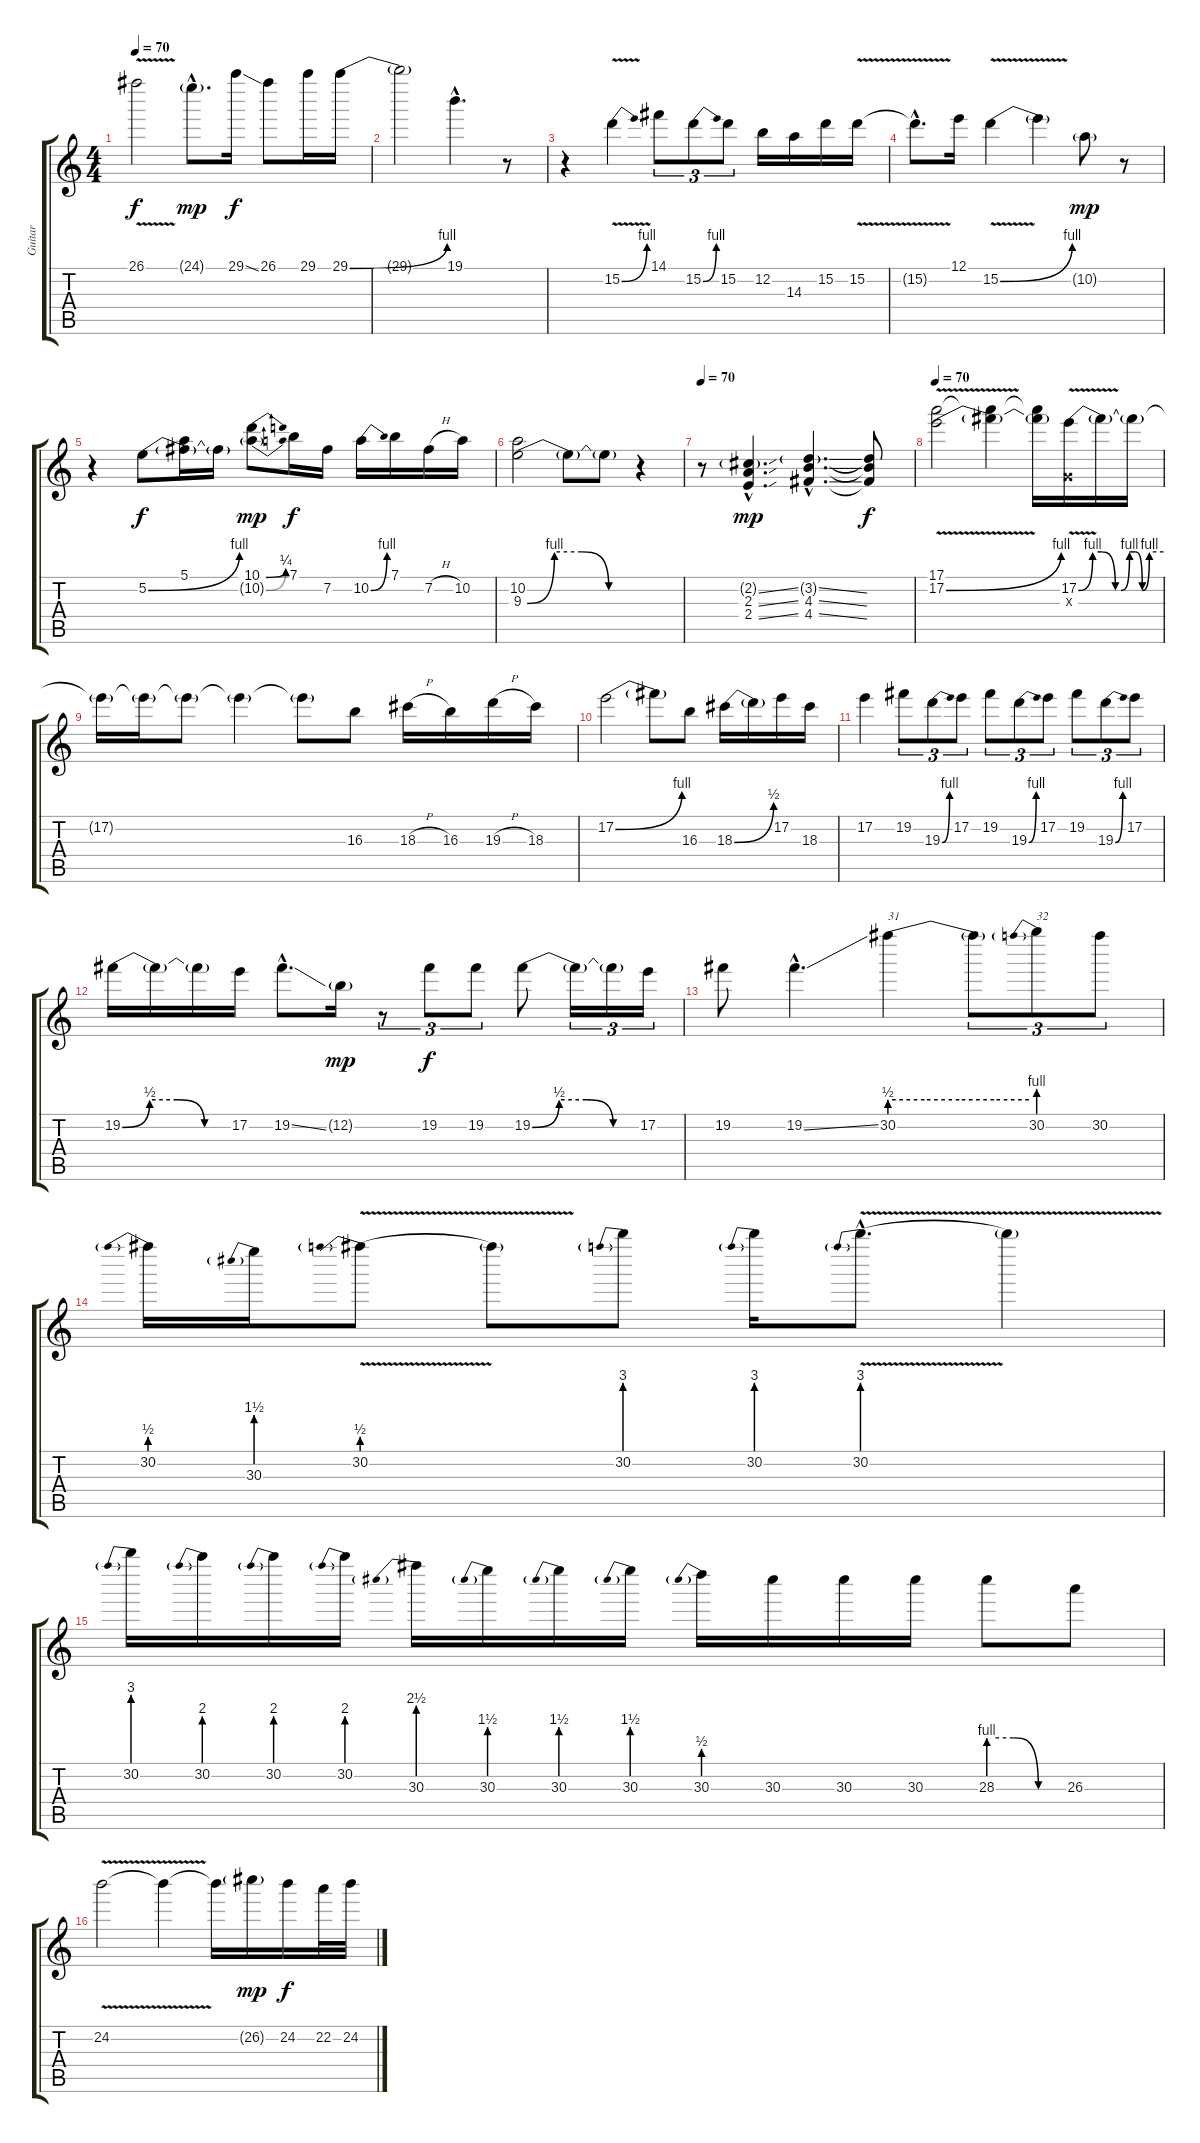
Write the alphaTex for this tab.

\track ("Guitar" "Guitar") {instrument distortionguitar}
\staff {score tabs}
\tuning (E4 B3 G3 D3 A2 E2) {hide}
\ts (4 4)
\tempo 70
\clef g2
\ks c
26.1{v}.2{dy f} 24.1{g hac}.8{d dy mp} 29.1{ss}.16{dy f} 26.1.8 29.1.16 29.1{be (bend 0 0 60 4)}.16 |
29.1{t}.2 19.1{hac}.4{d} r.8 |
r.4 15.2{be (bend 0 0 60 4) v}.4 14.1.8{tu (3 2)} 15.2{be (bend 0 0 60 4)}.8{tu (3 2)} 15.2.8{tu (3 2)} 12.2.16 14.3.16 15.2.16 15.2{v}.16 |
15.2{hac t}.8{d} 12.1.16 15.2{be (bend 0 0 60 4) v}.4 15.2{t}.4 10.2{g}.8{dy mp} r.8 |
r.4 5.2{be (bend 0 0 60 4)}.8{dy f} (5.1 5.2{t}).16 5.2{t}.16 (10.1{be (bend 0 0 60 1)} 10.2{be (bend 0 0 60 1) g}).8{dy mp} 7.1.16{dy f} 7.2.16 10.2{be (bend 0 0 60 4)}.16 7.1.16 7.2{h}.16 10.2.16 |
(10.2 9.3{be (custom 0 0 15 4 30 4 45 0 60 0)}).2 9.3{t}.8 9.3{t}.8 r.4 |
\tempo 70
r.8 (2.2{ss g hac} 2.3{ss hac} 2.4{ss hac}).4{d dy mp} (3.2{ss g hac} 4.3{ss hac} 4.4{ss hac}).4{d} (3.2{t} 4.3{t} 4.4{t}).8{dy f} |
\tempo 70
(17.1{v} 17.2{be (bend 0 0 60 4) v}).2 (17.1{t} 17.2{t}).4 (17.1{t} 17.2{t}).16 (17.2{be (custom 0 0 10 4 16 4 26 0 30 0 36 4 40 4 45 0 50 4 60 4) v} 0.3{v x}).16 17.2{t}.16 17.2{t}.16 |
17.2{t}.16 17.2{t}.16 17.2{t}.8 17.2{t}.4 17.2{t}.8 16.3.8 18.3{h}.16 16.3.16 19.3{h}.16 18.3.16 |
17.2{be (bend 0 0 60 4)}.2 17.2{t}.8 16.3.8 18.3{be (bend 0 0 60 2)}.16 18.3{t}.16 17.2.16 18.3.16 |
17.2.4 19.2.8{tu (3 2)} 19.3{be (bend 0 0 60 4)}.8{tu (3 2)} 17.2.8{tu (3 2)} 19.2.8{tu (3 2)} 19.3{be (bend 0 0 60 4)}.8{tu (3 2)} 17.2.8{tu (3 2)} 19.2.8{tu (3 2)} 19.3{be (bend 0 0 60 4)}.8{tu (3 2)} 17.2.8{tu (3 2)} |
19.2{be (custom 0 0 15 2 30 2 45 0 60 0)}.16 19.2{t}.16 19.2{t}.16 17.2.16 19.2{ss hac}.8{d} 12.2{g}.16{dy mp} r.8{tu (3 2)} 19.2.8{tu (3 2) dy f} 19.2.8{tu (3 2)} 19.2{be (custom 0 0 15 2 30 2 45 0 60 0)}.8 19.2{t}.16{tu (3 2)} 19.2{t}.16{tu (3 2)} 17.2.16{tu (3 2)} |
19.2.8 19.2{ss hac}.4{d} 30.2{be (custom 0 2 15 2 30 2 45 2 60 2)}.4{txt "31"} 30.2{t}.8{tu (3 2)} 30.2{be (prebend 0 4 60 4)}.8{tu (3 2) txt "32"} 30.2.8{tu (3 2)} |
30.2{be (prebend 0 2 60 2)}.16 30.3{be (prebend 0 6 60 6)}.16 30.2{be (prebend 0 2 60 2) v}.8 30.2{t}.8 30.2{be (prebend 0 12 60 12)}.8 30.2{be (prebend 0 12 60 12)}.16 30.2{be (prebend 0 12 60 12) v hac}.8{d} 30.2{t}.4 |
30.2{be (prebend 0 12 60 12)}.16 30.2{be (prebend 0 8 60 8)}.16 30.2{be (prebend 0 8 60 8)}.16 30.2{be (prebend 0 8 60 8)}.16 30.3{be (prebend 0 10 60 10)}.16 30.3{be (prebend 0 6 60 6)}.16 30.3{be (prebend 0 6 60 6)}.16 30.3{be (prebend 0 6 60 6)}.16 30.3{be (prebend 0 2 60 2)}.16 30.3.16 30.3.16 30.3.16 28.3{be (custom 0 4 20 4 40 0 60 0)}.8 26.3.8 |
24.2{v}.2 24.2{t}.4 24.2{t}.16 26.2{g}.16{dy mp} 24.2.16{dy f} 22.2.32 24.2.32
